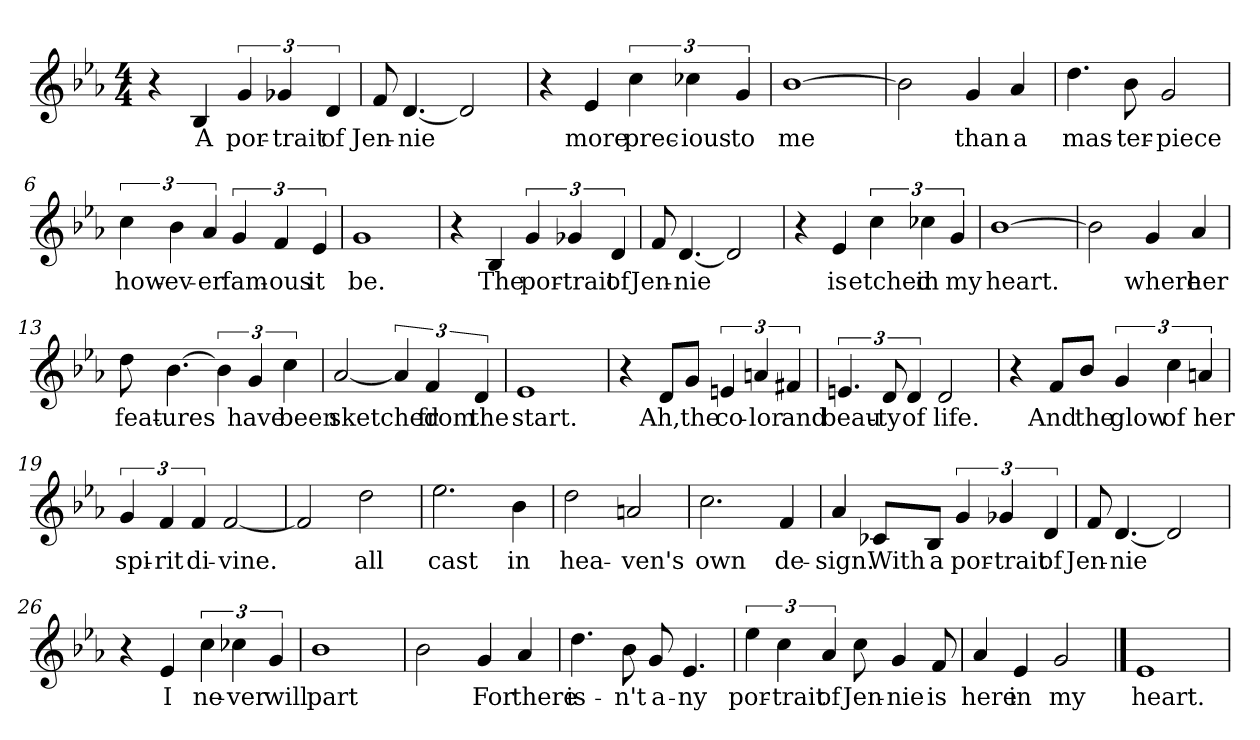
**kern	**text
*part1	*part1
*staff1	*staff1
*clefG2	*
*k[b-e-a-]	*
*E-:	*
*M4/4	*
=	=
4r	.
4B-/	A
6g/	por-
6g-X/	-trait
6d/	of
=1	=1
8f/	Jen-
[4.d/	-nie
2d/]	.
=2	=2
4r	.
4e-/	more
6cc\	prec-
6cc-X\	-ious
6g/	to
=3	=3
[1b-	me
!!LO:LB:g=z
=4	=4
2b-\]	.
4g/	than
4a-/	a
=5	=5
4.dd\	mas-
8b-\	-ter-
2g/	-piece
=6	=6
6cc\	how-
6b-\	-ev-
6a-/	-er
6g/	fam-
6f/	-ous
6e-/	it
=7	=7
1g	be.
!!LO:LB:g=z
=8	=8
4r	.
4B-/	The
6g/	por-
6g-X/	-trait
6d/	of
=9	=9
8f/	Jen-
[4.d/	-nie
2d/]	.
=10	=10
4r	.
4e-/	is
6cc\	etched
6cc-X\	in
6g/	my
=11	=11
[1b-	heart.
!!LO:LB:g=z
=12	=12
2b-\]	.
4g/	where
4a-/	her
=13	=13
8dd\	feat-
[4.b-\	-ures
6b-\]	.
6g/	have
6cc\	been
=14	=14
[2a-/	sketched
6a-/]	.
6f/	from
6d/	the
=15	=15
1e-	start.
!!LO:LB:g=z
=16	=16
4r	.
8d/L	Ah,
8g/J	the
6en/	co-
6an/	-lor
6f#X/	and
=17	=17
6.en/	beau-
12d/	-ty
6d/	of
2d/	life.
=18	=18
4r	.
8f/L	And
8b-/J	the
6g/	glow
6cc\	of
6an/	her
=19	=19
6g/	spi-
6f/	-rit
6f/	di-
[2f/	-vine.
!!LO:LB:g=z
=20	=20
2f/]	.
2dd\	all
=21	=21
2.ee-\	cast
4b-\	in
=22	=22
2dd\	hea-
2an/	-ven's
=23	=23
2.cc\	own
4f/	de-
=24	=24
4a-/	-sign.
8c-X/L	With
8B-/J	a
6g/	por-
6g-X/	-trait
6d/	of
=25	=25
8f/	Jen-
[4.d/	-nie
2d/]	.
=26	=26
4r	.
4e-/	I
6cc\	ne-
6cc-X\	-ver
6g/	will
=27	=27
1b-	part
=28	=28
2b-\	.
4g/	For
4a-/	there
!!LO:LB:g=z
=29	=29
4.dd\	is-
8b-\	-n't
8g/	a-
4.e-/	-ny
=30	=30
6ee-\	por-
6cc\	-trait
6a-/	of
8cc\	Jen-
4g/	-nie
8f/	is
=31	=31
4a-/	here
4e-/	in
2g/	my
==32	==32
1e-	heart.
=	=
*-	*-
